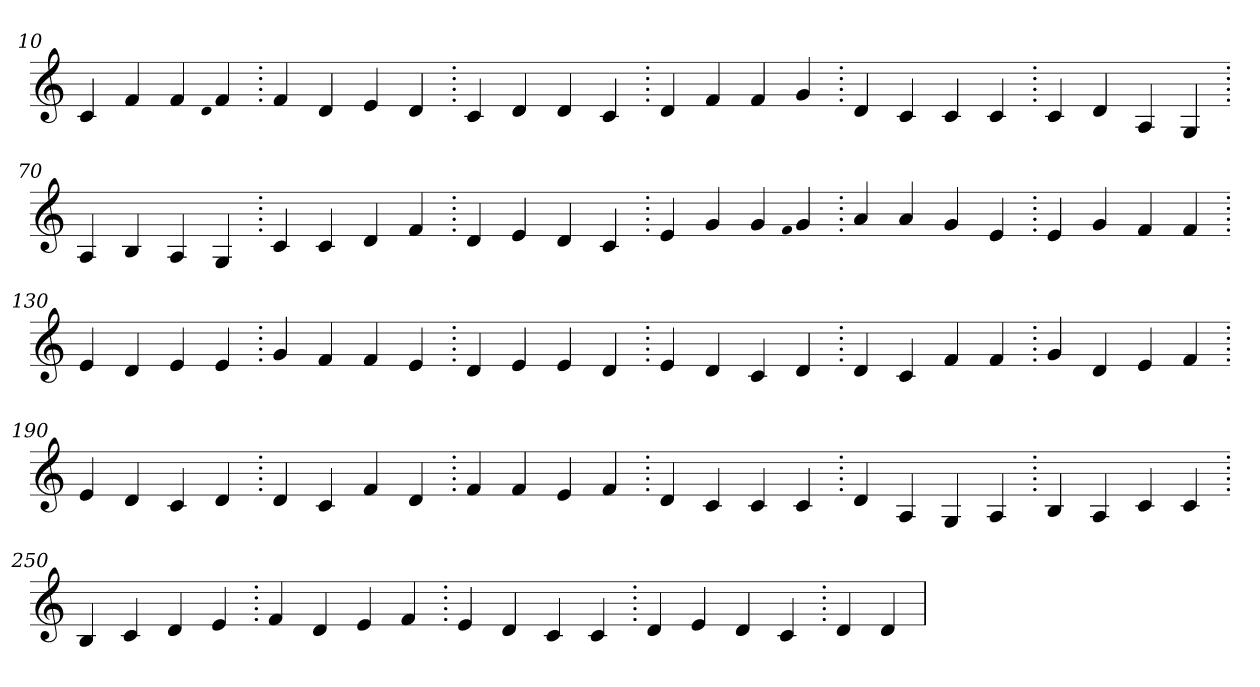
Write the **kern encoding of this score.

**kern
*part1
*staff1
*clefG2
=10.
4c
4f
4f
qqd
4f
=20.
4f
4d
4e
4d
=30.
4c
4d
4d
4c
=40.
4d
4f
4f
4g
=50.
4d
4c
4c
4c
=60.
4c
4d
4A
4G
=70.
4A
4B
4A
4G
=80.
4c
4c
4d
4f
=90.
4d
4e
4d
4c
=100.
4e
4g
4g
qqf
4g
=110.
4a
4a
4g
4e
=120.
4e
4g
4f
4f
=130.
4e
4d
4e
4e
=140.
4g
4f
4f
4e
=150.
4d
4e
4e
4d
=160.
4e
4d
4c
4d
=170.
4d
4c
4f
4f
=180.
4g
4d
4e
4f
=190.
4e
4d
4c
4d
=200.
4d
4c
4f
4d
=210.
4f
4f
4e
4f
=220.
4d
4c
4c
4c
=230.
4d
4A
4G
4A
=240.
4B
4A
4c
4c
=250.
4B
4c
4d
4e
=260.
4f
4d
4e
4f
=270.
4e
4d
4c
4c
=280.
4d
4e
4d
4c
=290.
4d
4d
=
*-
